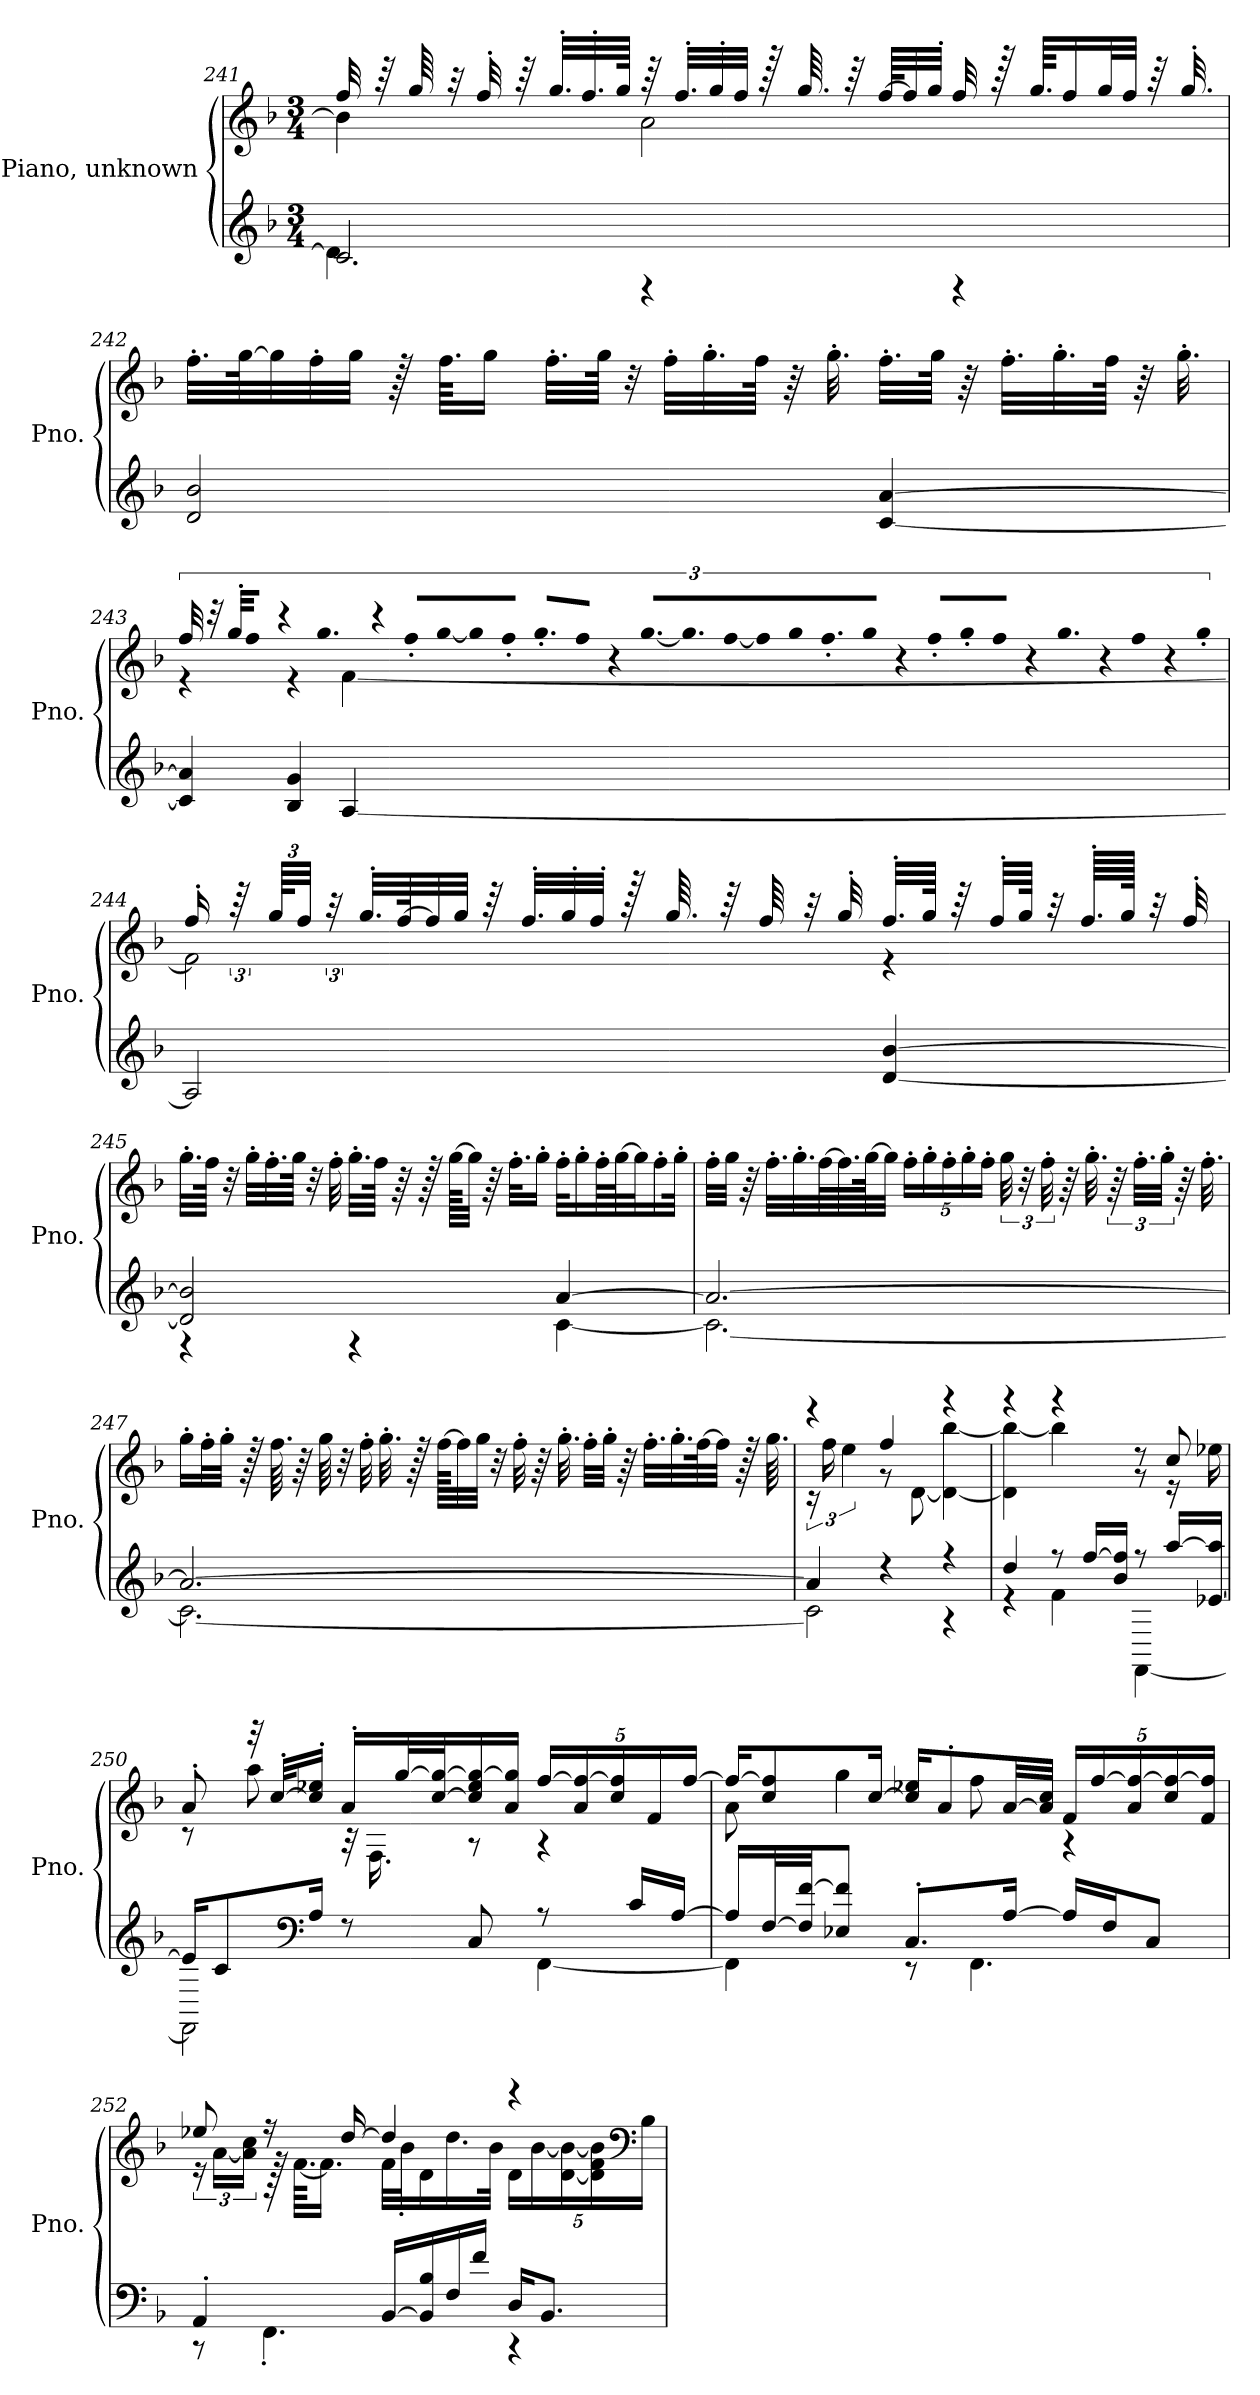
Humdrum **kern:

**kern	**kern
*part1	*part1
*staff2	*staff1
*I"Piano, unknown	*
*I'Pno.	*
!!LO:LB:g=z
*clefG2	*clefG2
*k[b-]	*k[b-]
*M3/4	*M3/4
=241	=241
*^	*^
2.c/	4d\]	32ff/	4b-\]
.	.	64r	.
.	.	64gg/	.
.	.	32r	.
.	.	32ff'/	.
.	.	64r	.
.	.	32.gg'/LLL	.
.	.	32.ff'/	.
.	.	64gg/JJJk	.
.	4r	64r	2a\
.	.	32.ff'/LLL	.
.	.	32gg'/	.
.	.	32ff/JJJ	.
.	.	128r	.
.	.	64.gg/	.
.	.	64r	.
.	.	[64ff/KLLL	.
.	.	32ff/]	.
.	.	32gg'/JJJ	.
.	4r	32ff/	.
.	.	128r	.
.	.	64.gg/KKLL	.
.	.	16ff/	.
.	.	32gg/L	.
.	.	32ff/JJJ	.
.	.	64r	.
.	.	32.gg'/	.
*v	*v	*	*
*	*v	*v
!!LO:LB:g=z
=242	=242
2d/ 2b-/	32.ff'\LLL
.	[64gg\K
.	32gg\]
.	32ff'\
.	32gg\JJJ
.	128r
.	64.ff\KKLL
.	16gg\JJ
.	32.ff'\LLL
.	64gg\JJJk
.	32r
.	32ff'\LLL
.	32.gg'\
.	64ff\JJJk
.	64r
.	32.gg'\
[4c/ [4a/	32.ff'\LLL
.	64gg\JJJk
.	64r
.	32.ff'\LLL
.	32.gg'\
.	64ff\JJJk
.	64r
.	32.gg'\
!!LO:LB:g=z
=243	=243
*	*^
4c/] 4a/]	48ff/	4r
.	48r	.
.	48gg'/LLL	.
.	32ff/JJJ	.
.	128r	.
.	64.gg/	.
.	64r	.
.	32ff'/LLL	.
.	[64gg/K	.
.	32gg/]	.
.	32ff'/JJJ	.
4B-/ 4g/	32.gg'/LLL	4r
.	64ff/JJJk	.
.	128r	.
.	[64.gg/LLLL	.
.	64.gg/]	.
.	[128ff/JK	.
.	32ff/]	.
.	32gg/	.
.	32.ff'/	.
.	64gg/JJJk	.
[4A/	32r	[4f\
.	32ff'/LLL	.
.	32gg'/	.
.	32ff/JJJ	.
.	128r	.
.	64.gg/	.
.	64r	.
.	64ff/	.
.	32r	.
.	32gg'/	.
!!LO:LB:g=z	!!
=244	=244	=244
2A/]	16ff'/	2f\]
.	96r	.
.	96gg/KLLL	.
.	48ff/JJJ	.
.	48r	.
.	32.gg'/LLL	.
.	[64ff/K	.
.	32ff/]	.
.	32gg/JJJ	.
.	64r	.
.	32.ff'/LLL	.
.	32gg'/	.
.	32ff'/JJJ	.
.	128r	.
.	64.gg/	.
.	64r	.
.	64ff/	.
.	32r	.
.	32gg'/	.
[4d/ [4b-/	32.ff'/LLL	4r
.	64gg/JJJk	.
.	64r	.
.	32ff'/LLL	.
.	64gg/JJJk	.
.	32r	.
.	64.ff'/LLLL	.
.	128gg/JJJJk	.
.	32r	.
.	32ff'/	.
*	*v	*v
!!LO:PB:g=z
=245	=245
*^	*
2d/] 2b-/]	4r	32.gg'\LLL
.	.	64ff\JJJk
.	.	32r
.	.	32gg'\LLL
.	.	32.ff'\
.	.	64gg\JJJk
.	.	32r
.	.	32ff'\
.	4r	32.gg'\LLL
.	.	64ff\JJJk
.	.	64r
.	.	128r
.	.	[128gg\KKLLL
.	.	32gg\JJJ]
.	.	64r
.	.	32.ff'\KLL
.	.	16gg'\JJ
[4a/	[4c\	32ff'\KLL
.	.	16gg'\
.	.	64ff'\LL
.	.	[64gg\J
.	.	32gg\J]
.	.	16ff'\
.	.	32gg'\JJk
!!LO:LB:g=z
=246	=246	=246
2.a/_	2.c\_	32ff'\LLL
.	.	32gg\JJJ
.	.	64r
.	.	32.ff'\LLL
.	.	32.gg'\
.	.	[64ff\L
.	.	64.ff\]
.	.	[128gg\JK
.	.	32gg\JJJ]
*	*	*Xbrackettup
.	.	20ff'\LL
.	.	20gg'\
.	.	20ff'\
.	.	20gg'\
.	.	20ff'\JJ
*	*	*brackettup
.	.	48gg\
.	.	48r
.	.	48ff'\
.	.	64r
.	.	32.gg'\
.	.	96r
.	.	48.ff'\LLL
.	.	48gg'\JJJ
.	.	64r
.	.	32.ff'\
!!LO:LB:g=z
=247	=247	=247
2.a/_	2.c\_	16gg'\LL
.	.	32ff'\L
.	.	32gg'\JJJ
.	.	128r
.	.	64.ff\
.	.	64r
.	.	64gg\
.	.	32r
.	.	32ff'\
.	.	32.gg'\
.	.	128r
.	.	[128ff\KKLLL
.	.	32ff\]
.	.	32gg\JJJ
.	.	32r
.	.	32ff'\
.	.	64r
.	.	32.gg'\
.	.	32ff'\LLL
.	.	32gg'\JJJ
.	.	64r
.	.	32.ff'\LLL
.	.	32.gg'\
.	.	[64ff\K
.	.	32ff\JJJ]
.	.	128r
.	.	64.gg\
=248	=248	=248
*	*	*^
4a/]	2c\]	4r	24r
.	.	.	24ff\
.	.	.	6ee\
4r	.	4ff/	8r
.	.	.	[8d\
4r	4r	4r	4d\_ [4bb-\
!!LO:LB:g=z	!!
=249	=249	=249	=249
4dd/	4r	4r	4d\] 4bb-\_
8r	4f\	4r	4bb-\]
[16ff/LL	.	.	.
16b-/ 16ff/]JJ	.	.	.
8r	[4FF\	8r	8r
[16aa/LL	.	8cc/	16r
[16e-X/ 16aa/]JJ	.	.	16ee-X\
=250	=250	=250	=250
16e-/KL]	2FF\]	8a'/	8r
8c/	.	.	.
.	.	32r	8aa\
.	.	[32cc'/KLL	.
*clefF4	*	*	*
16A/Jk	.	16cc/]' 16ee-X/'JJ	.
8r	.	16a'/LL	32r
.	.	.	16.F\
.	.	[32gg/L	.
.	.	[32cc/ 32gg/_J	.
8C/	.	16cc/] 16ee-/ 16gg/_	8r
.	.	16a/ 16gg/]JJ	.
*	*	*Xbrackettup	*
8r	[4FF\	[20ff/LL	4r
.	.	20a/ 20ff/_	.
.	.	20cc/ 20ff/]	.
16c/LL	.	.	.
.	.	20f/	.
[16A/JJ	.	.	.
.	.	[20ff/JJ	.
!!LO:LB:g=z	!!
=251	=251	=251	=251
16A/LL]	4FF\]	16ff/KL_	8a\
[32F/L	.	8cc/ 8ff/]	.
32F/] [32f/JJ	.	.	.
8E-X/ 8f/]J	.	.	4gg\
.	.	[16cc/Jk	.
8.C'/L	8r	16cc/] 16ee-X/KL	.
.	.	8a'/	.
.	4.FF\	.	8ff\
[16A/Jk	.	[32a/LL	.
.	.	32a/] 32cc/JJJ	.
16A/LL]	.	20f/LL	4r
.	.	[20ff/	.
16F/J	.	.	.
.	.	20a/ 20ff/_	.
8C/J	.	.	.
.	.	20cc/ 20ff/_	.
.	.	20f/ 20ff/]JJ	.
=252	=252	=252	=252
*	*	*	*brackettup
4AA'/	8r	8ee-X/	24r
.	.	.	[24a\LL
.	.	.	24a\] 24cc\JJ
.	4.FF'\	16r	128r
.	.	.	[64.f\KKLL
.	.	.	16.f\JJ]
.	.	[16dd/	.
[16BB-/LL	.	4dd/]	32f\LLL
.	.	.	32b-'\J
16BB-/] 16B-/	.	.	16d\
16F/	.	.	16.dd\
16f/JJ	.	.	.
.	.	.	32b-\JJk
*	*	*	*Xbrackettup
16D/KL	4r	4r	20d\LL
.	.	.	[20b-\
8.BB-/J	.	.	.
.	.	.	[20d\ 20b-\_
.	.	.	20d\] 20f\ 20b-\]
*	*	*clefF4	*
.	.	.	20B-\JJ
*v	*v	*	*
*	*v	*v
=	=
*-	*-
